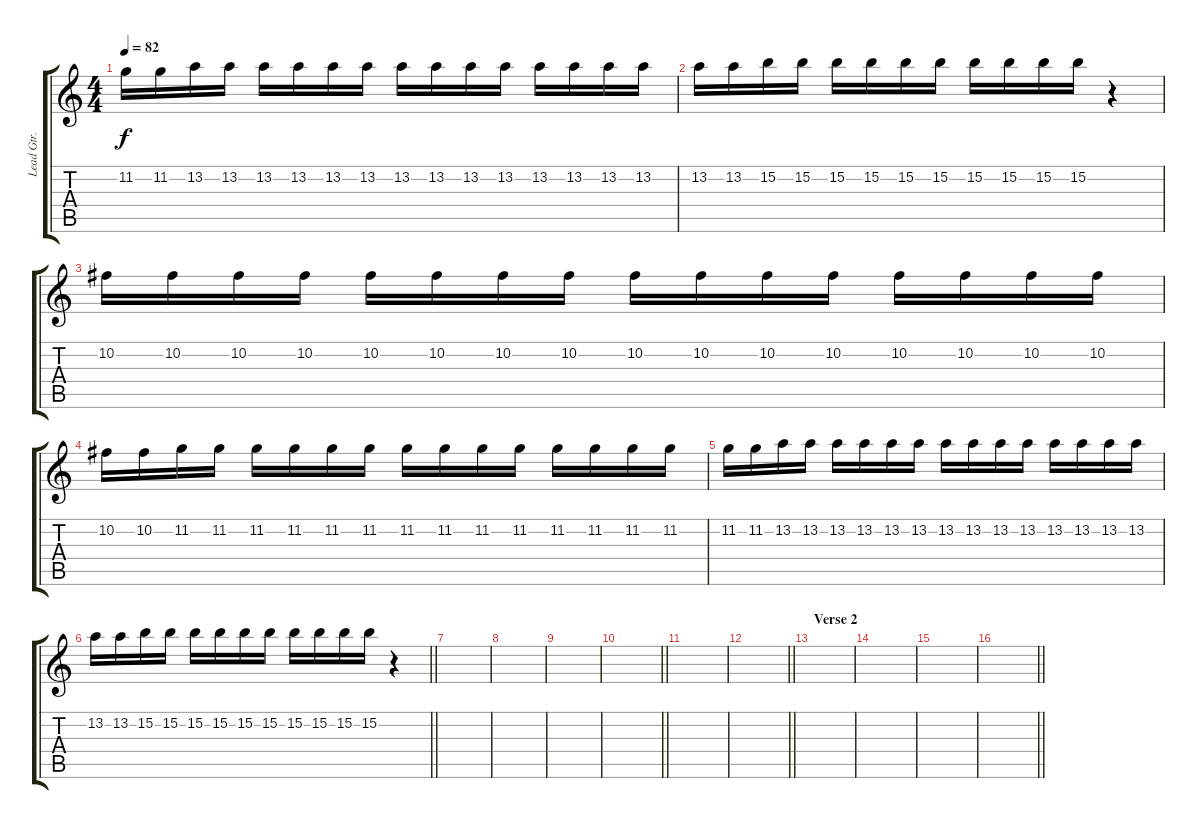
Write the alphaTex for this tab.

\track ("Lead Gtr." "Lead Gtr.") {instrument distortionguitar}
\staff {score tabs}
\tuning (Db4 Ab3 E3 B2 Gb2 B1) {hide}
\ts (4 4)
\tempo 82
\clef g2
\ks c
11.2.16{dy f} 11.2.16 13.2.16 13.2.16 13.2.16 13.2.16 13.2.16 13.2.16 13.2.16 13.2.16 13.2.16 13.2.16 13.2.16 13.2.16 13.2.16 13.2.16 |
13.2.16 13.2.16 15.2.16 15.2.16 15.2.16 15.2.16 15.2.16 15.2.16 15.2.16 15.2.16 15.2.16 15.2.16 r.4 |
10.2.16 10.2.16 10.2.16 10.2.16 10.2.16 10.2.16 10.2.16 10.2.16 10.2.16 10.2.16 10.2.16 10.2.16 10.2.16 10.2.16 10.2.16 10.2.16 |
10.2.16 10.2.16 11.2.16 11.2.16 11.2.16 11.2.16 11.2.16 11.2.16 11.2.16 11.2.16 11.2.16 11.2.16 11.2.16 11.2.16 11.2.16 11.2.16 |
11.2.16 11.2.16 13.2.16 13.2.16 13.2.16 13.2.16 13.2.16 13.2.16 13.2.16 13.2.16 13.2.16 13.2.16 13.2.16 13.2.16 13.2.16 13.2.16 |
\barLineRight lightlight
13.2.16 13.2.16 15.2.16 15.2.16 15.2.16 15.2.16 15.2.16 15.2.16 15.2.16 15.2.16 15.2.16 15.2.16 r.4 |
\section ("" "")
|
|
|
\barLineRight lightlight
|
\section ("" "")
|
\barLineRight lightlight
|
\section ("" "Verse 2")
|
|
|
\barLineRight lightlight
